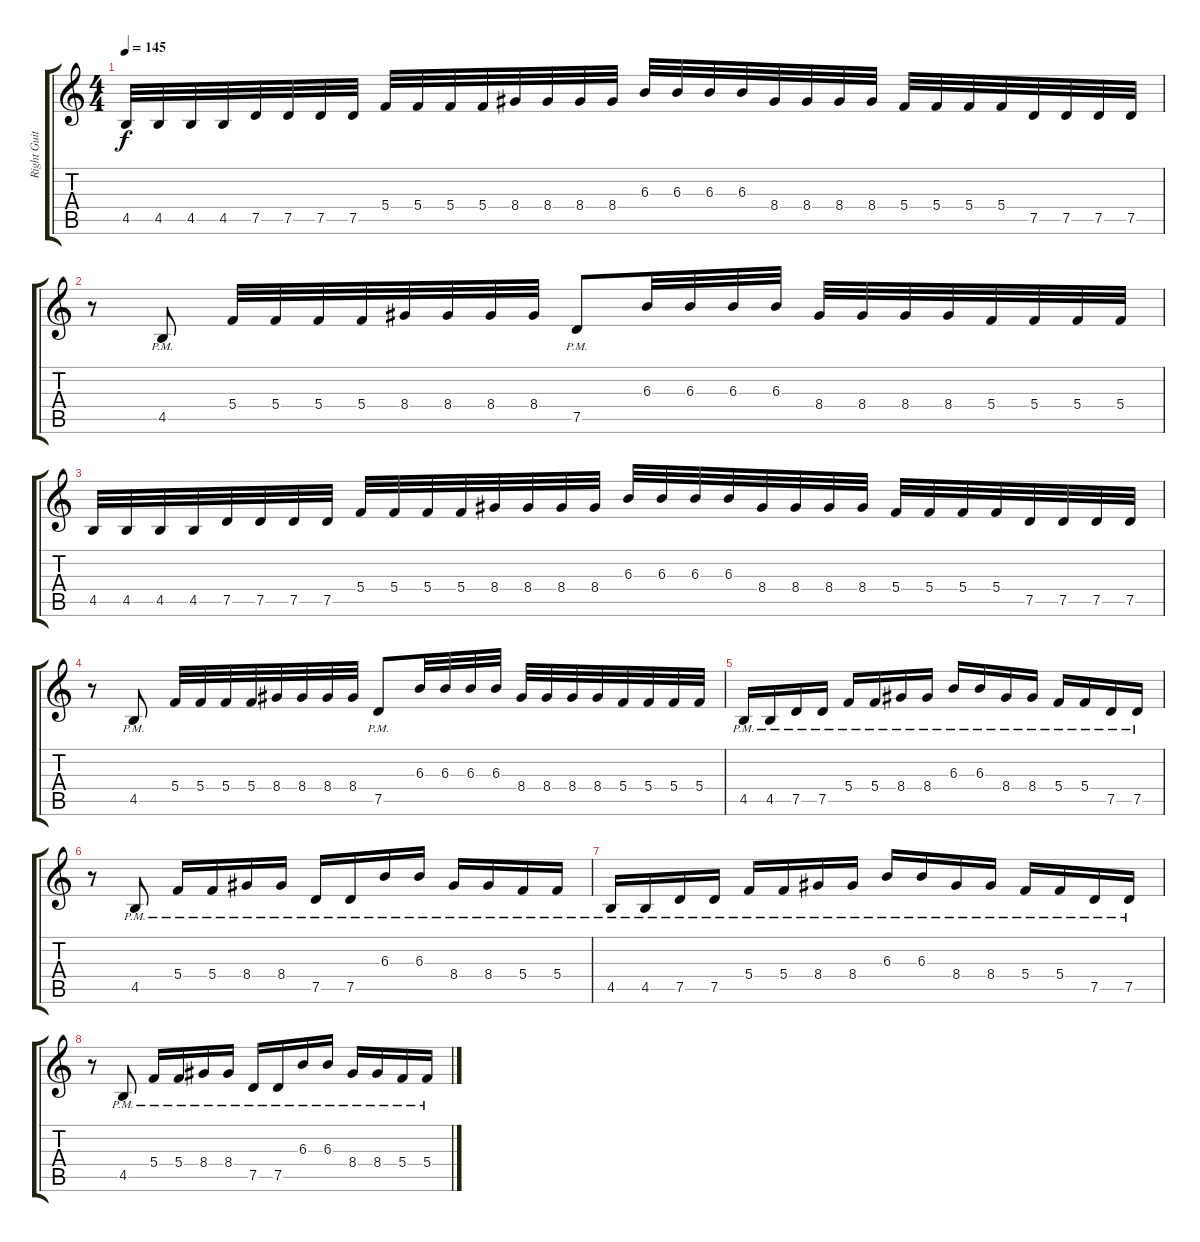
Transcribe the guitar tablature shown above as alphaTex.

\track ("Right Guitar" "Right Guit") {instrument distortionguitar}
\staff {score tabs}
\tuning (D4 A3 F3 C3 G2 C2) {hide}
\ts (4 4)
\tempo 145
\clef g2
\ks c
4.5.32{dy f} 4.5.32 4.5.32 4.5.32 7.5.32 7.5.32 7.5.32 7.5.32 5.4.32 5.4.32 5.4.32 5.4.32 8.4.32 8.4.32 8.4.32 8.4.32 6.3.32 6.3.32 6.3.32 6.3.32 8.4.32 8.4.32 8.4.32 8.4.32 5.4.32 5.4.32 5.4.32 5.4.32 7.5.32 7.5.32 7.5.32 7.5.32 |
r.8 4.5{pm}.8 5.4.32 5.4.32 5.4.32 5.4.32 8.4.32 8.4.32 8.4.32 8.4.32 7.5{pm}.8 6.3.32 6.3.32 6.3.32 6.3.32 8.4.32 8.4.32 8.4.32 8.4.32 5.4.32 5.4.32 5.4.32 5.4.32 |
4.5.32 4.5.32 4.5.32 4.5.32 7.5.32 7.5.32 7.5.32 7.5.32 5.4.32 5.4.32 5.4.32 5.4.32 8.4.32 8.4.32 8.4.32 8.4.32 6.3.32 6.3.32 6.3.32 6.3.32 8.4.32 8.4.32 8.4.32 8.4.32 5.4.32 5.4.32 5.4.32 5.4.32 7.5.32 7.5.32 7.5.32 7.5.32 |
r.8 4.5{pm}.8 5.4.32 5.4.32 5.4.32 5.4.32 8.4.32 8.4.32 8.4.32 8.4.32 7.5{pm}.8 6.3.32 6.3.32 6.3.32 6.3.32 8.4.32 8.4.32 8.4.32 8.4.32 5.4.32 5.4.32 5.4.32 5.4.32 |
4.5{pm}.16 4.5{pm}.16 7.5{pm}.16 7.5{pm}.16 5.4{pm}.16 5.4{pm}.16 8.4{pm}.16 8.4{pm}.16 6.3{pm}.16 6.3{pm}.16 8.4{pm}.16 8.4{pm}.16 5.4{pm}.16 5.4{pm}.16 7.5{pm}.16 7.5{pm}.16 |
r.8 4.5{pm}.8 5.4{pm}.16 5.4{pm}.16 8.4{pm}.16 8.4{pm}.16 7.5{pm}.16 7.5{pm}.16 6.3{pm}.16 6.3{pm}.16 8.4{pm}.16 8.4{pm}.16 5.4{pm}.16 5.4{pm}.16 |
4.5{pm}.16 4.5{pm}.16 7.5{pm}.16 7.5{pm}.16 5.4{pm}.16 5.4{pm}.16 8.4{pm}.16 8.4{pm}.16 6.3{pm}.16 6.3{pm}.16 8.4{pm}.16 8.4{pm}.16 5.4{pm}.16 5.4{pm}.16 7.5{pm}.16 7.5{pm}.16 |
r.8 4.5{pm}.8 5.4{pm}.16 5.4{pm}.16 8.4{pm}.16 8.4{pm}.16 7.5{pm}.16 7.5{pm}.16 6.3{pm}.16 6.3{pm}.16 8.4{pm}.16 8.4{pm}.16 5.4{pm}.16 5.4{pm}.16
